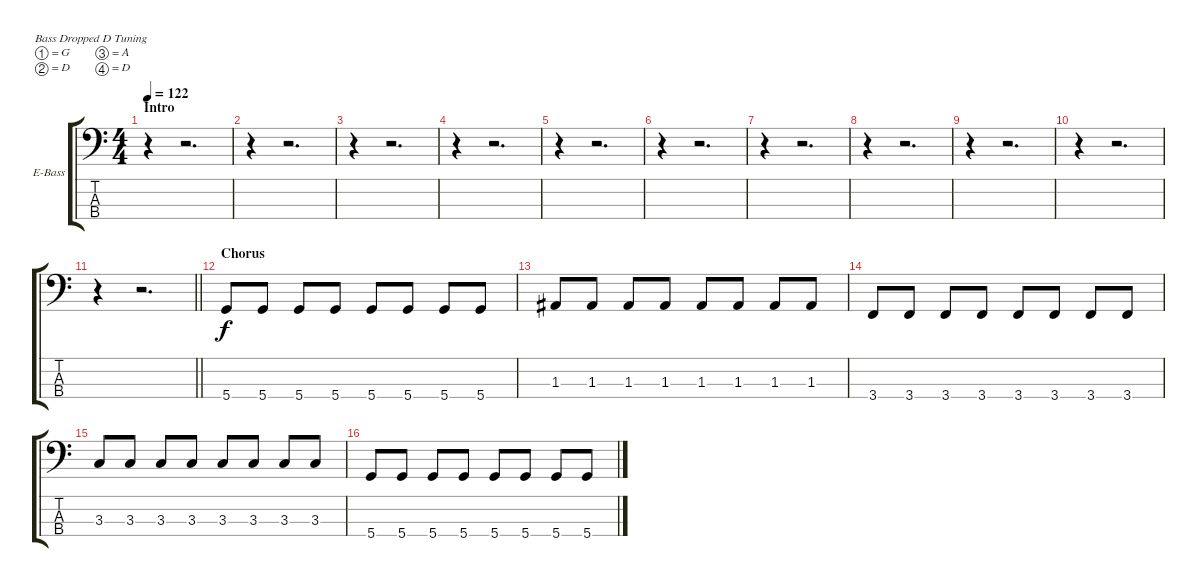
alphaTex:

\bracketExtendMode groupsimilarinstruments
\firstSystemTrackNameOrientation horizontal
\otherSystemsTrackNameOrientation horizontal
\track ("Bass [Phoenix]" "E-Bass") {instrument electricbassfinger}
\staff {score tabs}
\tuning (G2 D2 A1 D1)
\ts (4 4)
\section ("" "Intro")
\tempo 122
\clef f4
\ks c
r.4{dy f instrument electricbassfinger} r.2{d} |
r.4 r.2{d} |
r.4 r.2{d} |
r.4 r.2{d} |
r.4 r.2{d} |
r.4 r.2{d} |
r.4 r.2{d} |
r.4 r.2{d} |
r.4 r.2{d} |
r.4 r.2{d} |
\barLineRight lightlight
r.4 r.2{d} |
\section ("" "Chorus")
5.4.8 5.4.8 5.4.8 5.4.8 5.4.8 5.4.8 5.4.8 5.4.8 |
1.3.8 1.3.8 1.3.8 1.3.8 1.3.8 1.3.8 1.3.8 1.3.8 |
3.4.8 3.4.8 3.4.8 3.4.8 3.4.8 3.4.8 3.4.8 3.4.8 |
3.3.8 3.3.8 3.3.8 3.3.8 3.3.8 3.3.8 3.3.8 3.3.8 |
5.4.8 5.4.8 5.4.8 5.4.8 5.4.8 5.4.8 5.4.8 5.4.8
